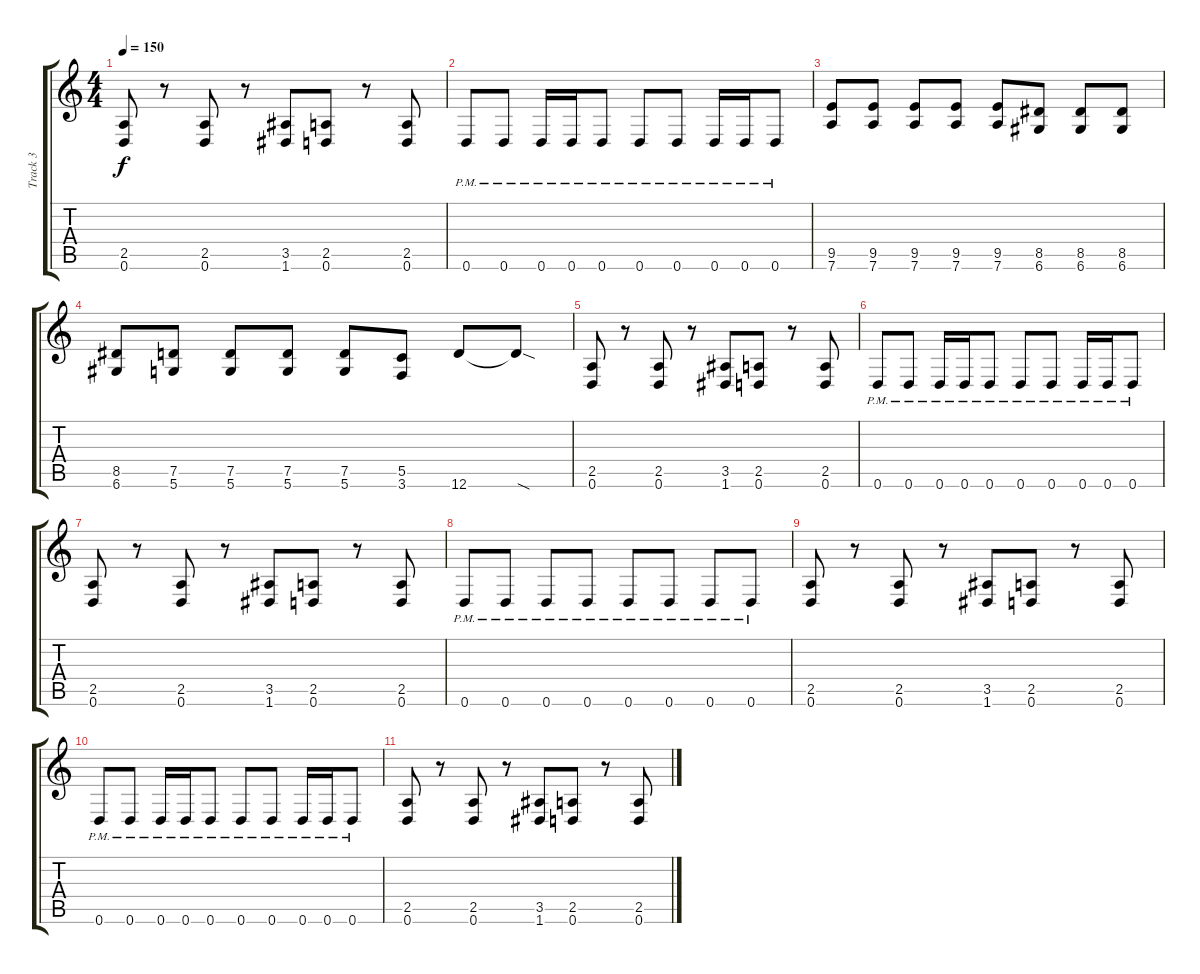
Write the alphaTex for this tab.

\track ("Track 3" "Track 3") {instrument overdrivenguitar}
\staff {score tabs}
\tuning (D4 A3 F3 C3 G2 D2) {hide}
\ts (4 4)
\tempo 150
\clef g2
\ks c
(2.5 0.6).8{dy f} r.8 (2.5 0.6).8 r.8 (3.5 1.6).8 (2.5 0.6).8 r.8 (2.5 0.6).8 |
0.6{pm}.8 0.6{pm}.8 0.6{pm}.16 0.6{pm}.16 0.6{pm}.8 0.6{pm}.8 0.6{pm}.8 0.6{pm}.16 0.6{pm}.16 0.6{pm}.8 |
(9.5 7.6).8 (9.5 7.6).8 (9.5 7.6).8 (9.5 7.6).8 (9.5 7.6).8 (8.5 6.6).8 (8.5 6.6).8 (8.5 6.6).8 |
(8.5 6.6).8 (7.5 5.6).8 (7.5 5.6).8 (7.5 5.6).8 (7.5 5.6).8 (5.5 3.6).8 12.6.8 12.6{sod t}.8 |
(2.5 0.6).8 r.8 (2.5 0.6).8 r.8 (3.5 1.6).8 (2.5 0.6).8 r.8 (2.5 0.6).8 |
0.6{pm}.8 0.6{pm}.8 0.6{pm}.16 0.6{pm}.16 0.6{pm}.8 0.6{pm}.8 0.6{pm}.8 0.6{pm}.16 0.6{pm}.16 0.6{pm}.8 |
(2.5 0.6).8 r.8 (2.5 0.6).8 r.8 (3.5 1.6).8 (2.5 0.6).8 r.8 (2.5 0.6).8 |
0.6{pm}.8 0.6{pm}.8 0.6{pm}.8 0.6{pm}.8 0.6{pm}.8 0.6{pm}.8 0.6{pm}.8 0.6{pm}.8 |
(2.5 0.6).8 r.8 (2.5 0.6).8 r.8 (3.5 1.6).8 (2.5 0.6).8 r.8 (2.5 0.6).8 |
0.6{pm}.8 0.6{pm}.8 0.6{pm}.16 0.6{pm}.16 0.6{pm}.8 0.6{pm}.8 0.6{pm}.8 0.6{pm}.16 0.6{pm}.16 0.6{pm}.8 |
(2.5 0.6).8 r.8 (2.5 0.6).8 r.8 (3.5 1.6).8 (2.5 0.6).8 r.8 (2.5 0.6).8
